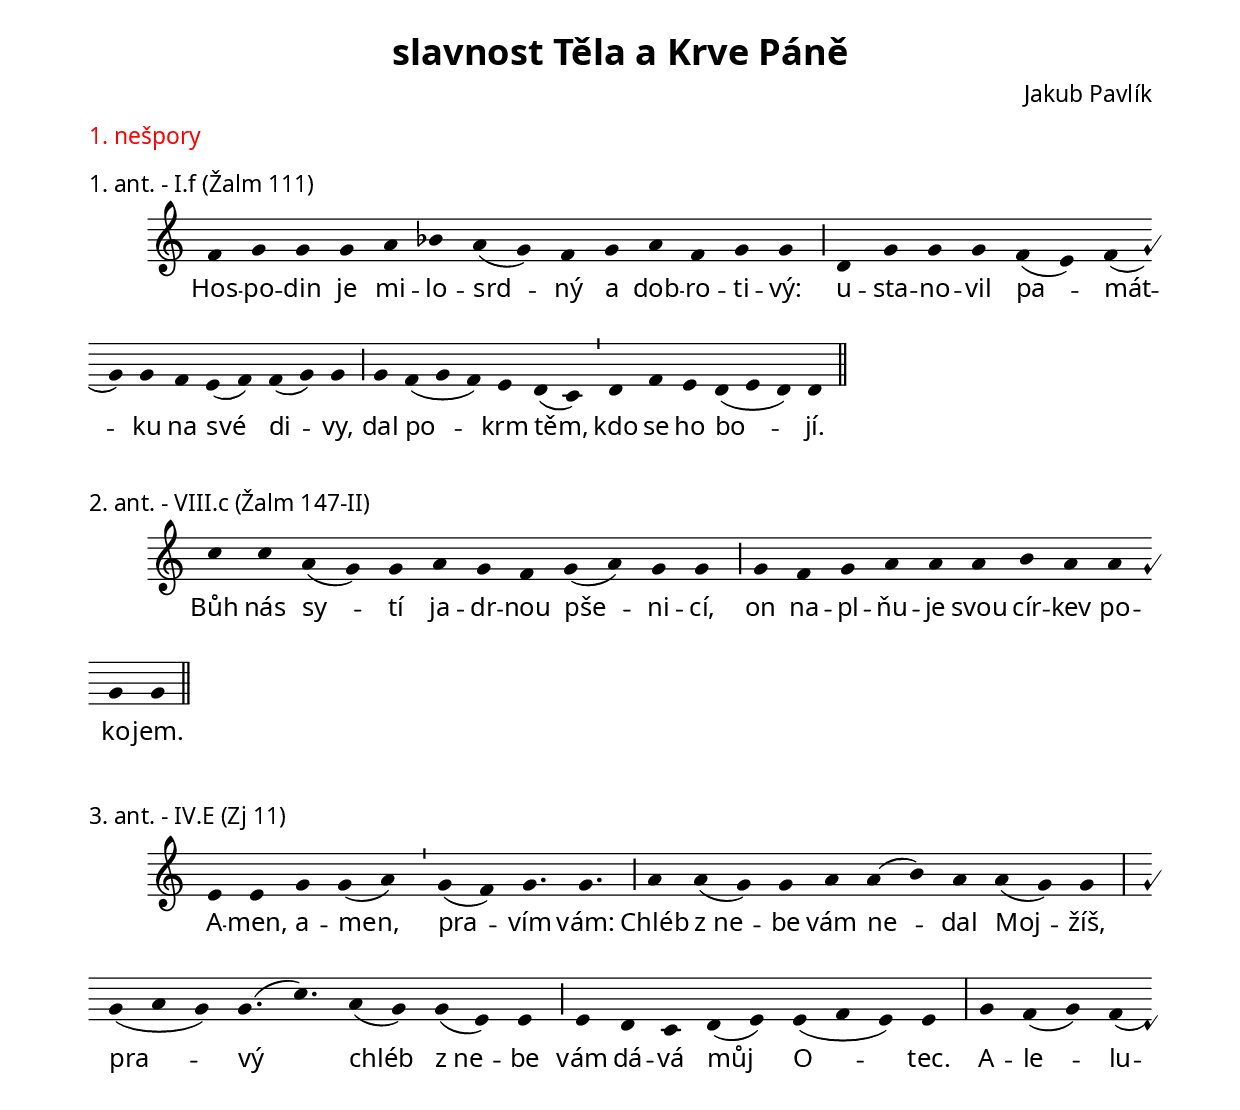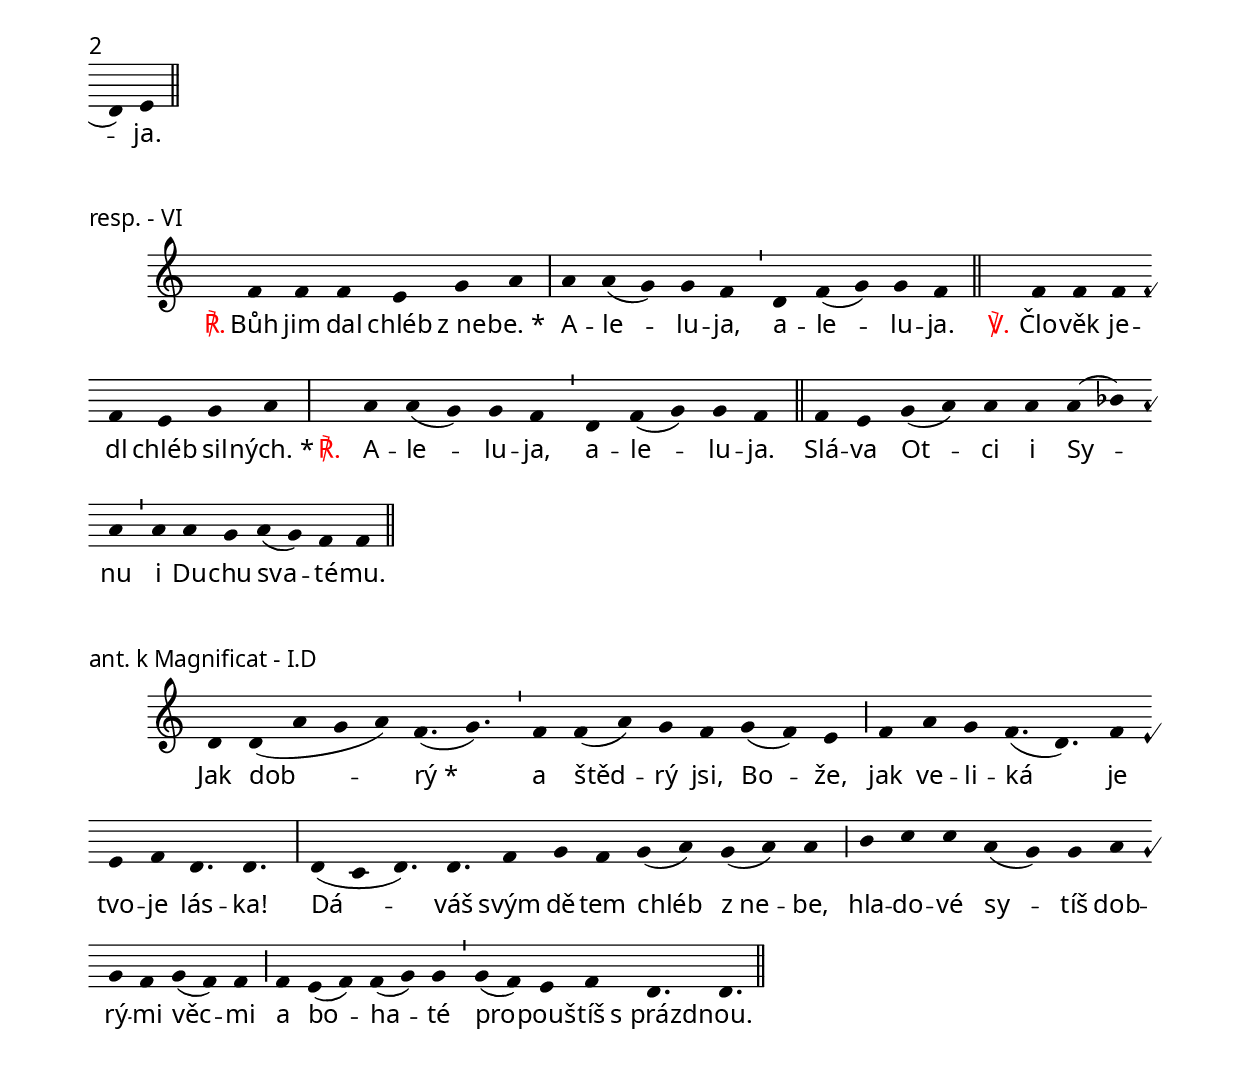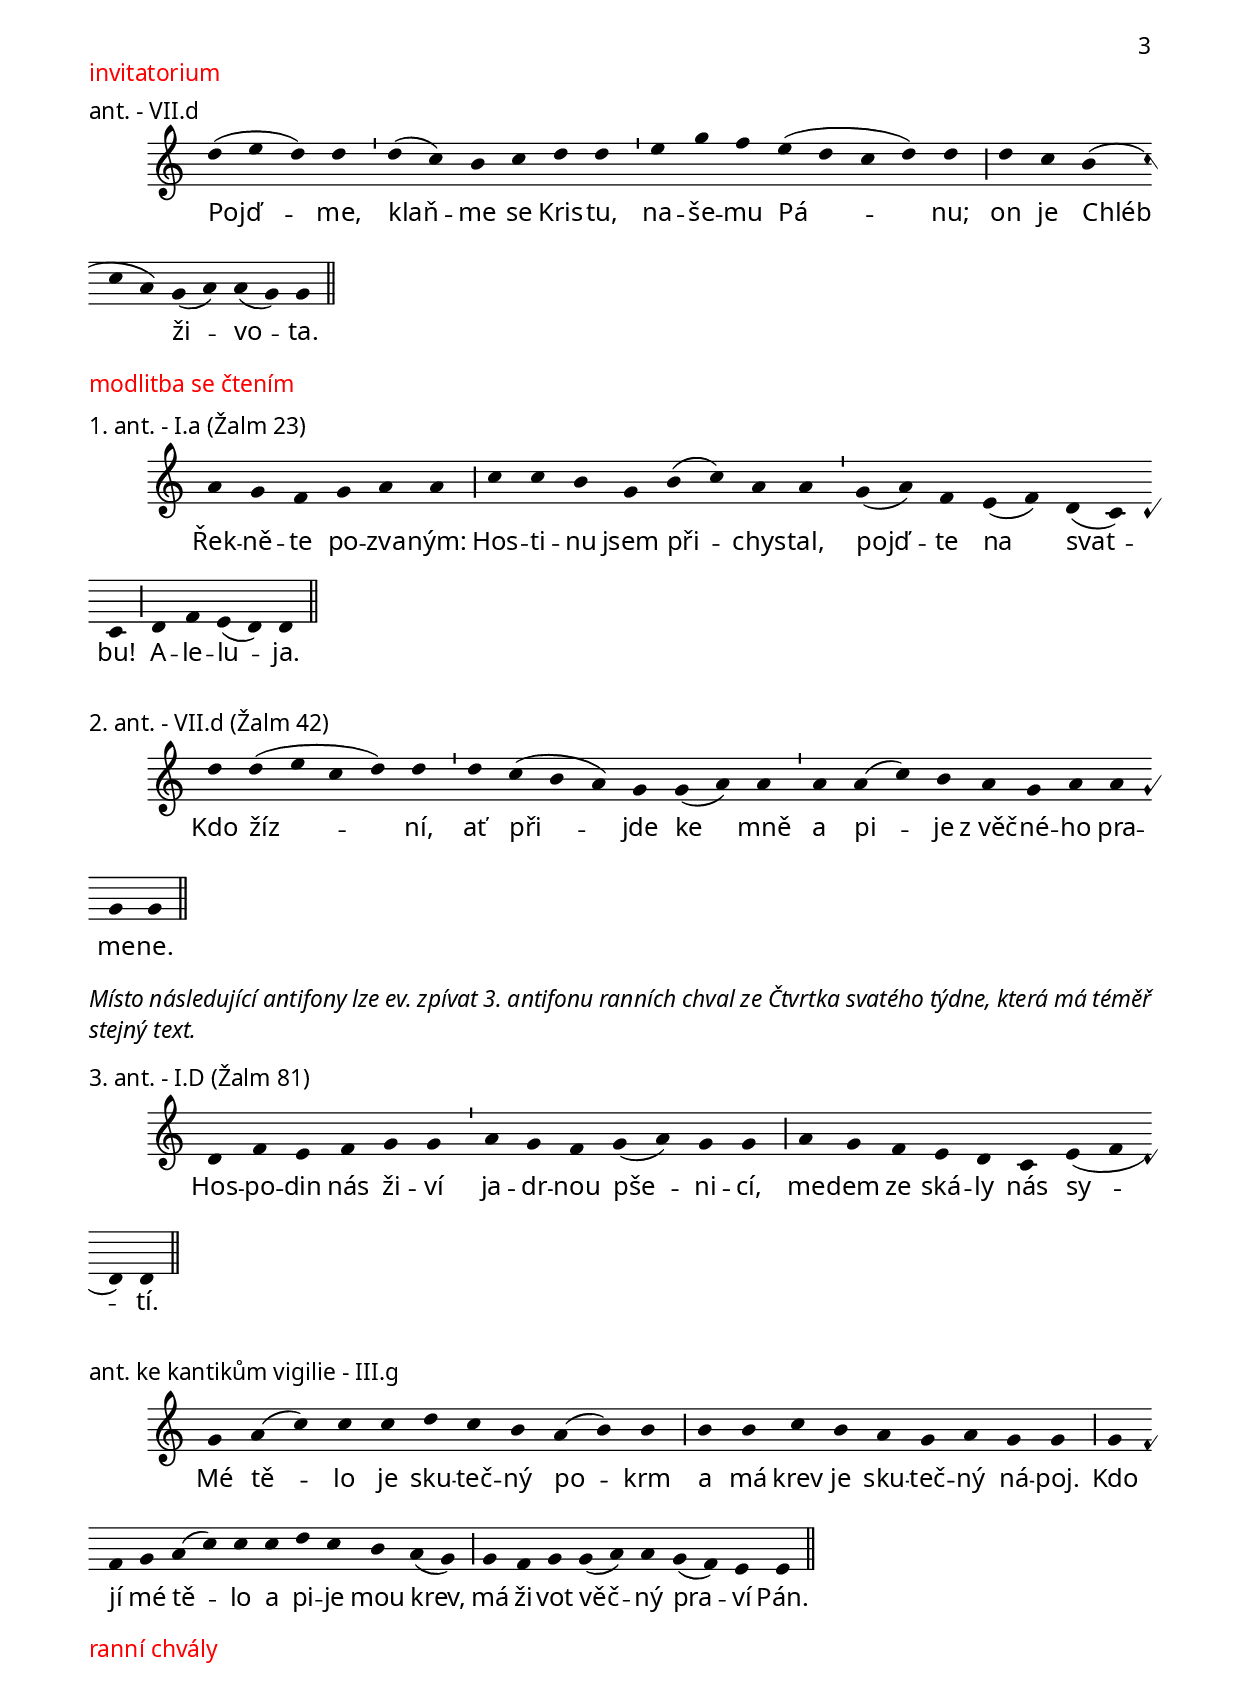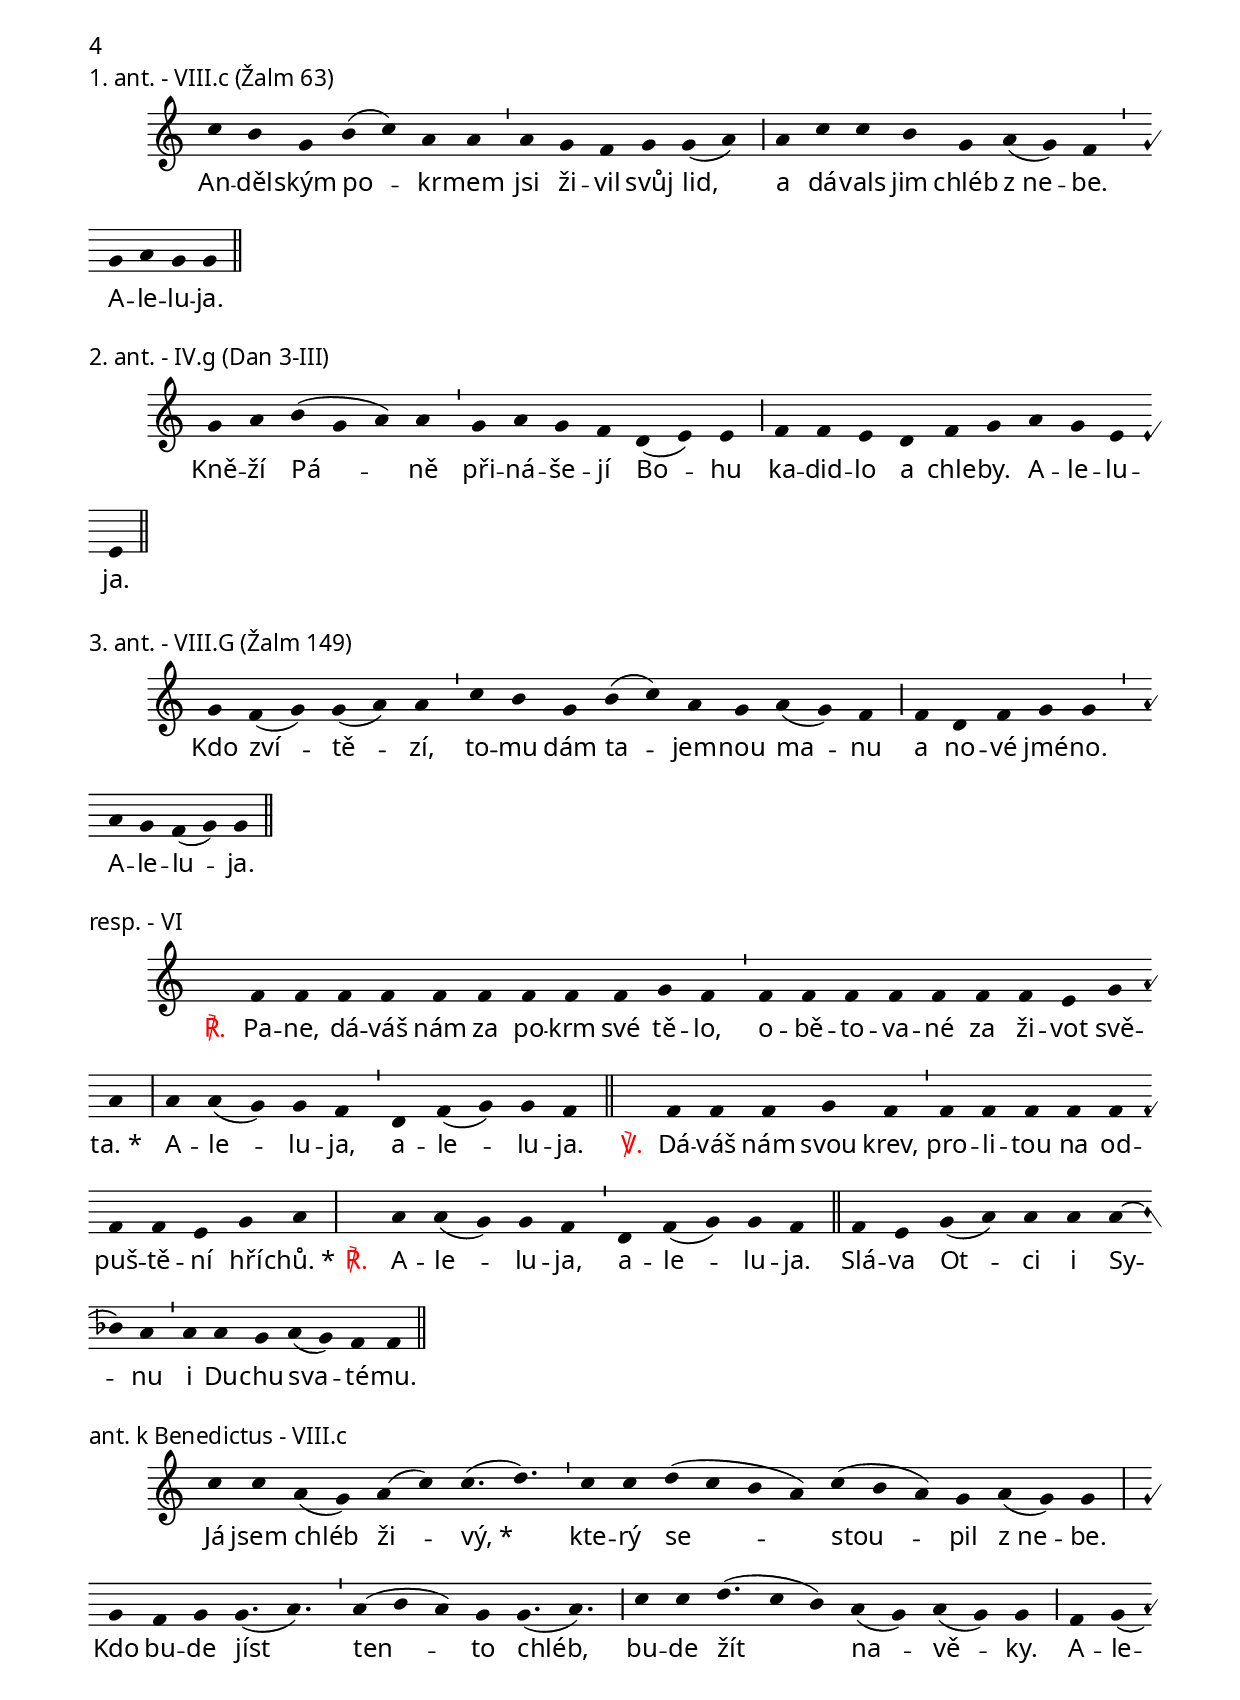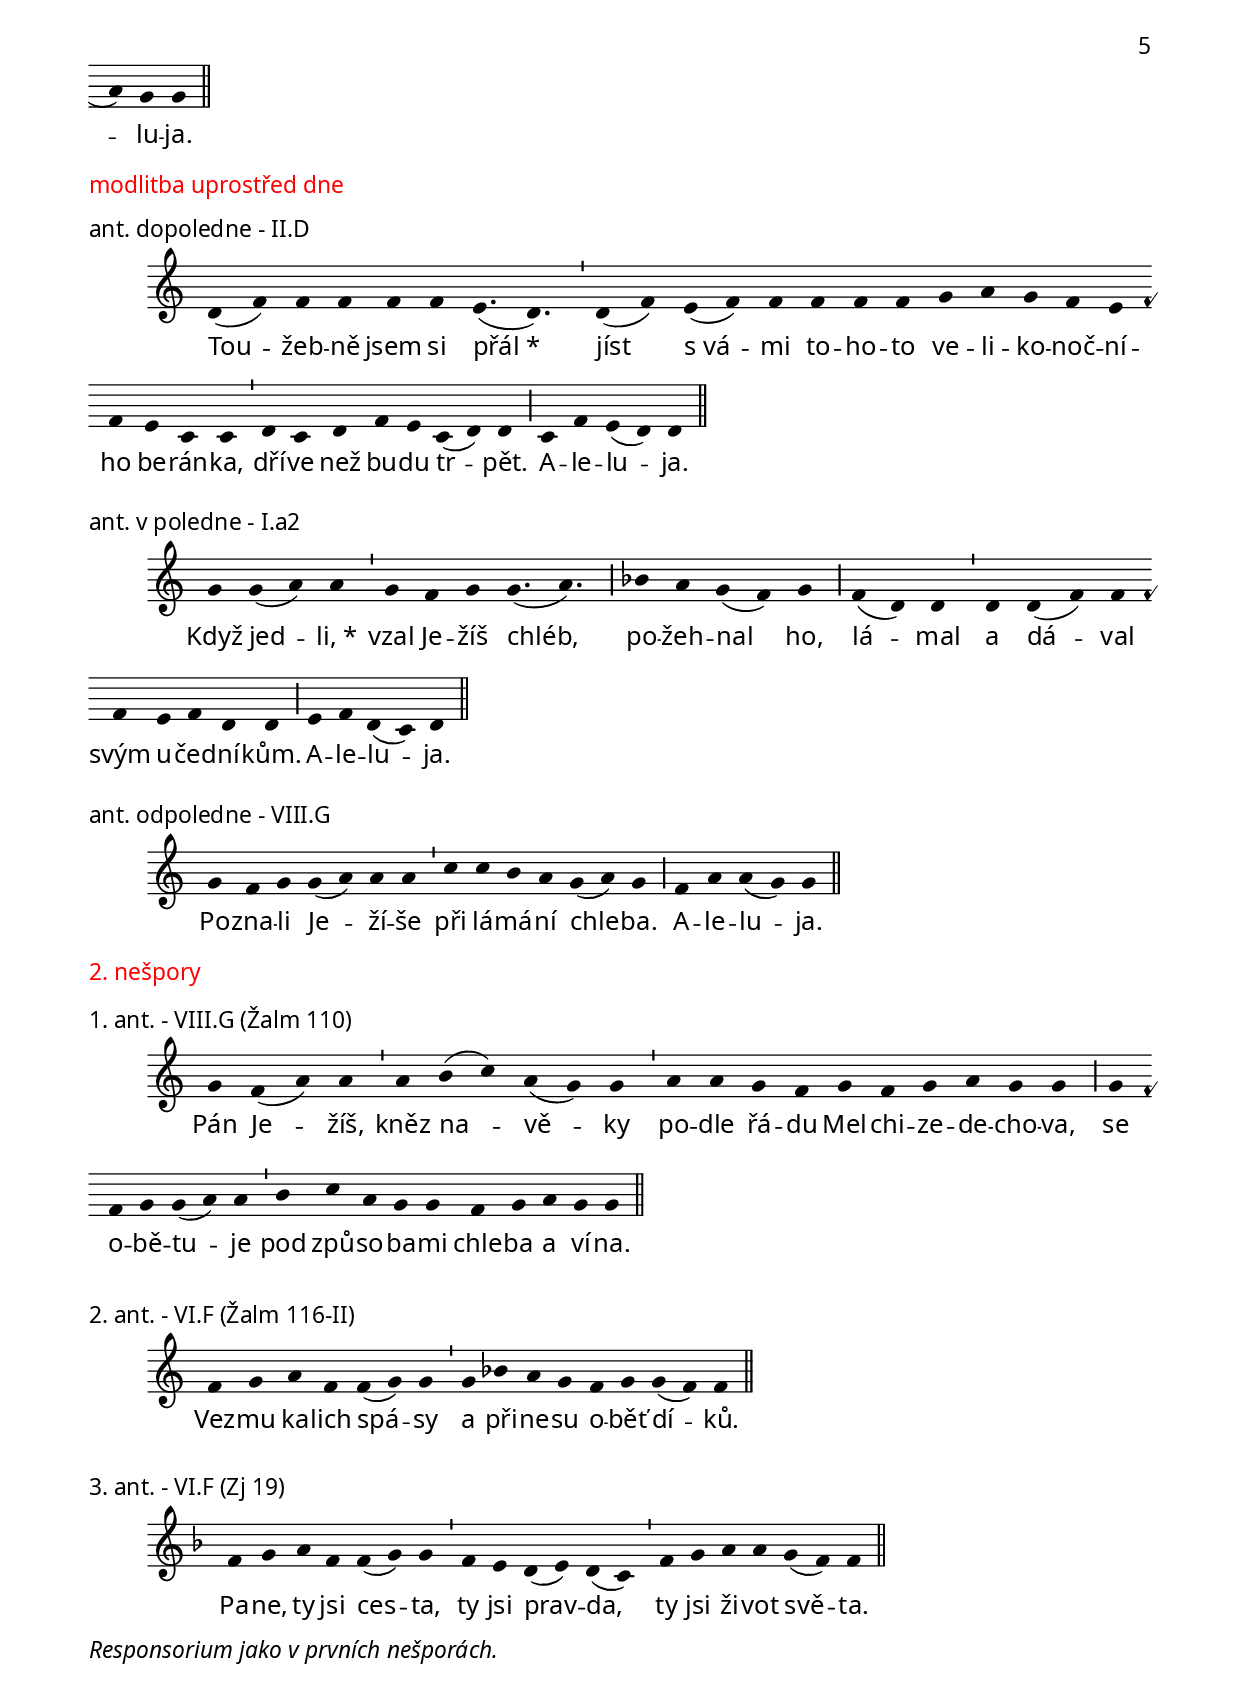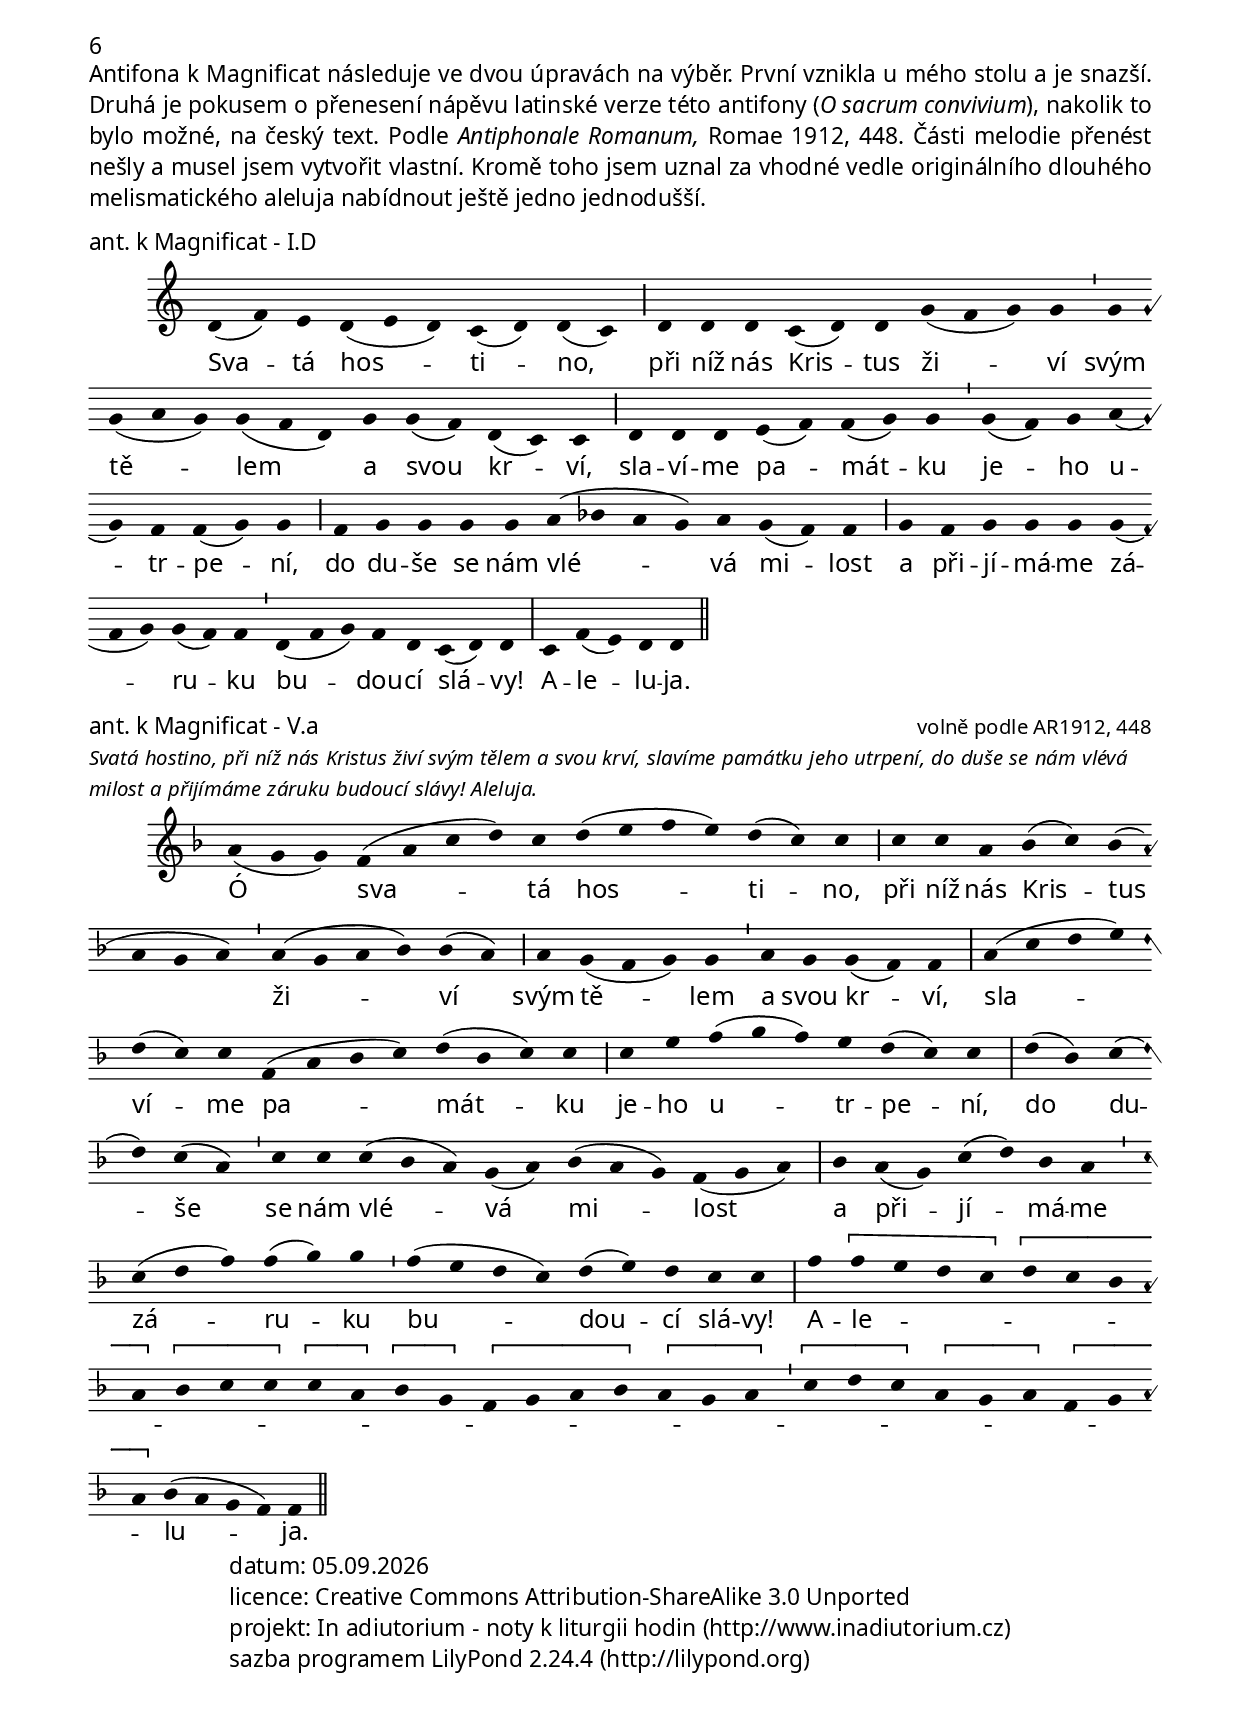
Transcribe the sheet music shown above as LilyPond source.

\version "2.18.0"

\header {
  title = "slavnost Těla a Krve Páně"
  composer = "Jakub Pavlík"
}

\include "spolecne.ly"
\include "dilyresponsorii.ly"

\markup {\nadpisHodinka {"1. nešpory"}}

\score {
  \relative c' {
    \choralniRezim
    f g g g a4 bes a( g) f g a f g g \barMaior
    d g g g f( e) f( g) g f e( f) f( g) g \barMaior
    g f( g f) e d( c) \barMin d f e d( e d) d \barFinalis
  }
  \addlyrics {
    Hos -- po -- din je mi -- lo -- srd -- ný a dob -- ro -- ti -- vý:
    u -- sta -- no -- vil pa -- mát -- ku na své di -- vy,
    dal po -- krm těm, kdo se ho bo -- jí.
  }
  \header {
    quid = "1. ant."
    modus = "I"
    differentia = "f"
    psalmus = "Žalm 111"
    placet = "recituje čistě na g"
    id = "1ne-a1"
    piece = \markup {\sestavTitulek}
  }
}

\score {
  \relative c'' {
    \choralniRezim
    c4 c a( g) g a g f g( a) g g \barMaior
    g f g a a a b a a g g \barFinalis
  }
  \addlyrics {
    Bůh nás sy -- tí ja -- dr -- nou pše -- ni -- cí,
    on na -- pl -- ňu -- je svou cír -- kev po -- ko -- jem.
  }
  \header {
    quid = "2. ant."
    modus = "VIII"
    differentia = "c"
    psalmus = "Žalm 147-II"
    placet = "nevyvážená"
    id = "1ne-a2"
    piece = \markup {\sestavTitulek}
  }
}

\score {
  \relative c' {
    \choralniRezim
    e4 e g g( a) \barMin g( f) g4. g \barMaior
    a4 a( g) g a a( b) a a( g) g \barMax
    g( a g) g4.( c) a4( g) g( e) e \barMaior
    e d c d( e) e( f e) e \barMax
    g f( g) f( d) e \barFinalis
  }
  \addlyrics {
    A -- men, a -- men, pra -- vím vám:
    Chléb z_ne -- be vám ne -- dal Moj -- žíš,
    pra -- vý chléb z_ne -- be vám dá -- vá můj O -- tec.
    A -- le -- lu -- ja.
  }
  \header {
    quid = "3. ant."
    modus = "IV"
    differentia = "E"
    psalmus = "Zj 11"
    placet = "aleluja lépe"
    id = "1ne-a3"
    piece = \markup {\sestavTitulek}
  }
}

\score {
  \relative c' {
    \choralniRezim

    % R
    \neviditelna f
    f4 f f e g a \barMax
    \respVIalelujaResponsum \barFinalis
    % V
    \neviditelna f
    f4 f f f e g a \barMax
    % R
    \neviditelna a
    \respVIalelujaResponsum \barFinalis
    % Slava
    \respVIalelujaDoxologie \barFinalis
  }
  \addlyrics {
    \Response Bůh jim dal chléb z_ne -- be._*
    A -- le -- lu -- ja, a -- le -- lu -- ja.
    \Verse Člo -- věk je -- dl chléb sil -- ných._*
    \Response A -- le -- lu -- ja, a -- le -- lu -- ja.
    \textRespDoxologie
  }
  \header {
    quid = "resp."
    modus = "VI"
    id = "1ne-resp"
    piece = \markup {\sestavTitulekResp}
  }
}

\score {
  \relative c' {
    \choralniRezim
    d4 d( a' g a) f4.( g) \barMin f4 f( a) g f g( f) e \barMaior
    f a g f4.( d) f4 e f d4. d \barMax

    d4( c d4.) d f4 g f g( a) g( a) a \barMaior
    b c c a( g) g a g f g( f) f \barMaior
    f e( f) f( g) g \barMin g( f) e f d4. d \barFinalis
  }
  \addlyrics {
    Jak dob -- rý_* a štěd -- rý jsi, Bo -- že,
    jak ve -- li -- ká je tvo -- je lás -- ka!

    Dá -- váš svým dě -- tem chléb z_ne -- be,
    hla -- do -- vé sy -- tíš dob -- rý -- mi věc -- mi
    a bo -- ha -- té pro -- pouš -- tíš s_prázd -- nou.
  }
  \header {
    quid = "ant. k Magnificat"
    modus = "I"
    differentia = "D"
    psalmus = ""
    id = "1ne-amag"
    piece = \markup {\sestavTitulekBezZalmu}
  }
}

\pageBreak % ZLOM

\markup {\nadpisHodinka {"invitatorium"}}

\score {
  \relative c'' {
    \choralniRezim
    d4( e d) d \barMin
    d( c) b c d d \barMin e g f e( d c d) d \barMaior
    d c b( c a) g( a) a( g) g \barFinalis
  }
  \addlyrics {
    Pojď -- me, klaň -- me se Kris -- tu, na -- še -- mu Pá -- nu;
    on je Chléb ži -- vo -- ta.
  }
  \header {
    quid = "ant."
    modus = "VII"
    differentia = "d"
    psalmus = ""
    fial = "velikonoce_antifony.ly#invit2?zacatek"
    id = "invit"
    piece = \markup {\sestavTitulekBezZalmu}
  }
}

\markup {\nadpisHodinka {"modlitba se čtením"}}

\score {
  \relative c'' {
    \choralniRezim
    a4 g f g a a \barMaior
    c c b g b( c) a a \barMin
    g( a) f e( f) d( c) c \barMaior
    d f e( d) d \barFinalis
  }
  \addlyrics {
    Řek -- ně -- te po -- zva -- ným:
    Hos -- ti -- nu jsem při -- chys -- tal,
    pojď -- te na svat -- bu!
    A -- le -- lu -- ja.
  }
  \header {
    quid = "1. ant."
    modus = "I"
    differentia = "a"
    psalmus = "Žalm 23"
    id = "mc-a1"
    piece = \markup {\sestavTitulek}
  }
}

\score {
  \relative c'' {
    \choralniRezim
    d4 d( e c d) d \barMin
    d c( b a) g g( a) a \barMin
    a a( c) b a g a a g g \barFinalis
  }
  \addlyrics {
    Kdo žíz -- ní,
    ať při -- jde ke mně
    a pi -- je z_věč -- né -- ho pra -- me -- ne.
  }
  \header {
    quid = "2. ant."
    modus = "VII"
    differentia = "d"
    psalmus = "Žalm 42"
    fial = "mezidobi_nejsvsrdce.ly#rch-a1?cast, upravena"
    placet = "se závěrem si zkusit trochu pohrát"
    id = "mc-a2"
    piece = \markup {\sestavTitulek}
  }
}

\markup\justify\italic{
  Místo následující antifony lze ev. zpívat
  3. antifonu ranních chval ze Čtvrtka svatého týdne,
  která má téměř stejný text.
}

\score {
  \relative c' {
    \choralniRezim
    d4 f e f g g \barMin
    a g f g( a) g g \barMaior
    a g f e d c e( f d) d \barFinalis
  }
  \addlyrics {
    Hos -- po -- din nás ži -- ví
    ja -- dr -- nou pše -- ni -- cí,
    me -- dem ze ská -- ly nás sy -- tí.
  }
  \header {
    quid = "3. ant."
    modus = "I"
    differentia = "D"
    psalmus = "Žalm 81"
    id = "mc-a3"
    piece = \markup {\sestavTitulek}
  }
}

\score {
  \relative c'' {
    \choralniRezim
    g4 a( c) c c d c b a( b) b \barMaior
    b b c b a g a g g \barMaior
    g f g a( c) c c d c b a( g) \barMaior
    g f g g( a) a
    g( f) e e \barFinalis
  }
  \addlyrics {
    Mé tě -- lo je sku -- teč -- ný po -- krm
    a má krev je sku -- teč -- ný ná -- poj.
    Kdo jí mé tě -- lo a pi -- je mou krev,
    má ži -- vot věč -- ný
    pra -- ví Pán.
  }
  \header {
    quid = "ant. ke kantikům vigilie"
    modus = "III"
    differentia = "g"
    psalmus = ""
    fial = "antifony/mezidobi_nedeleB_11_20.ly#ne20b-rch-ben?zacatek"
    id = "mc-avig"
    piece = \markup {\sestavTitulekBezZalmu}
  }
}

\markup {\nadpisHodinka {"ranní chvály"}}

\score {
  \relative c'' {
    \choralniRezim
    c4 b g b( c) a a \barMin
    a g f g g( a) \barMaior
    a c c b g a( g) f \barMin
    g a g g \barFinalis
  }
  \addlyrics {
    An -- děl -- ským po -- kr -- mem
    jsi ži -- vil svůj lid,
    a dá -- vals jim chléb z_ne -- be.
    A -- le -- lu -- ja.
  }
  \header {
    quid = "1. ant."
    modus = "VIII"
    differentia = "c"
    psalmus = "Žalm 63"
    id = "rch-a1"
    piece = \markup {\sestavTitulek}
  }
}

\score {
  \relative c'' {
    \choralniRezim
    g4 a b( g a) a \barMin
    g a g f d( e) e \barMaior
    f f e d f g
    a g e e \barFinalis
  }
  \addlyrics {
    Kně -- ží Pá -- ně
    při -- ná -- še -- jí Bo -- hu
    ka -- did -- lo a chle -- by.
    A -- le -- lu -- ja.
  }
  \header {
    quid = "2. ant."
    modus = "IV"
    differentia = "g"
    psalmus = "Dan 3-III"
    id = "rch-a2"
    piece = \markup {\sestavTitulek}
  }
}

\score {
  \relative c'' {
    \choralniRezim
    g4 f( g) g( a) a \barMin
    c b g b( c) a g a( g) f \barMaior
    f d f g g \barMin
    a g f( g) g \barFinalis
  }
  \addlyrics {
    Kdo zví -- tě -- zí,
    to -- mu dám ta -- jem -- nou ma -- nu
    a no -- vé jmé -- no.
    A -- le -- lu -- ja.
  }
  \header {
    quid = "3. ant."
    modus = "VIII"
    differentia = "G"
    psalmus = "Žalm 149"
    id = "rch-a3"
    piece = \markup {\sestavTitulek}
  }
}

\score {
  \relative c' {
    \choralniRezim

    % R
    \neviditelna f
    f4 f f f f f f f f g f \barMin
    f f f f f f f e g a \barMax
    \respVIalelujaResponsum \barFinalis
    % V
    \neviditelna f
    f f f g f \barMin
    f f f f f f f e g a \barMax
    % R
    \neviditelna a
    \respVIalelujaResponsum \barFinalis
    % Slava
    \respVIalelujaDoxologie \barFinalis
  }
  \addlyrics {
    \Response Pa -- ne, dá -- váš nám za po -- krm své tě -- lo, o -- bě -- to -- va -- né za ži -- vot svě -- ta._*
    A -- le -- lu -- ja, a -- le -- lu -- ja.
    \Verse Dá -- váš nám svou krev, pro -- li -- tou na od -- puš -- tě -- ní hří -- chů._*
    \Response A -- le -- lu -- ja, a -- le -- lu -- ja.
    \textRespDoxologie
  }
  \header {
    quid = "resp."
    modus = "VI"
    id = "rch-resp"
    piece = \markup {\sestavTitulekResp}
  }
}

\score {
  \relative c'' {
    \choralniRezim
    c4 c a( g) a( c) c4.( d) \barMin c4 c d( c b a) c( b a) g a( g) g \barMax
    g f g g4.( a) \barMin a4( b a) g g4.( a) \barMaior c4 c d4.( c4 b) a( g) a( g) g \barMaior
    f g( a) g g \barFinalis
  }
  \addlyrics {
    Já jsem chléb ži -- vý,_* kte -- rý se -- stou -- pil z_ne -- be.
    Kdo bu -- de jíst ten -- to chléb, bu -- de žít na -- vě -- ky.
    A -- le -- lu -- ja.
  }
  \header {
    quid = "ant. k Benedictus"
    modus = "VIII"
    differentia = "c"
    psalmus = ""
    id = "rch-aben"
    piece = \markup {\sestavTitulekBezZalmu}
  }
}

\markup {\nadpisHodinka {"modlitba uprostřed dne"}}

\score {
  \relative c' {
    \choralniRezim
    d4( f) f f f f e4.( d) \barMin
    d4( f) e( f) f f f f g a g f e f e c c \barMin
    d c d f e c( d) d \barMaior
    c f e( d) d \barFinalis
  }
  \addlyrics {
    Tou -- žeb -- ně jsem si přál_*
    jíst s_vá -- mi to -- ho -- to ve -- li -- ko -- noč -- ní -- ho be -- rán -- ka,
    dří -- ve než bu -- du tr -- pět.
    A -- le -- lu -- ja.
  }
  \header {
    quid = "ant. dopoledne"
    modus = "II"
    differentia = "D"
    psalmus = ""
    id = "up-tercie"
    fons = "Svatý týden, čtvrtek, ad Benedictus; přidáno aleluja"
    fial = "pust_svatytyden.ly#ct-rch-aben?+aleluja"
    piece = \markup {\sestavTitulekBezZalmu}
  }
}

\score {
  \relative c'' {
    \choralniRezim
    g4 g( a) a \barMin g f g g4.( a) \barMaior
    bes4 a g( f) g \barMaior
    f( d) d \barMin d d( f) f f e f d d \barMaior
    e f d( c) d \barFinalis
  }
  \addlyrics {
    Když jed -- li,_* vzal Je -- žíš chléb,
    po -- žeh -- nal ho,
    lá -- mal a dá -- val svým u -- čed -- ní -- kům.
    A -- le -- lu -- ja.
  }
  \header {
    quid = "ant. v poledne"
    modus = "I"
    differentia = "a2"
    psalmus = ""
    id = "up-sexta"
    fial = "pust_triduum.ly#ct-nesp-mag?+aleluja"
    piece = \markup {\sestavTitulekBezZalmu}
  }
}

\score {
  \relative c'' {
    \choralniRezim
    g4 f g g( a) a a \barMin
    c c b a g( a) g \barMaior
    f a a( g) g \barFinalis
  }
  \addlyrics {
    Po -- zna -- li Je -- ží -- še
    při lá -- má -- ní chle -- ba.
    A -- le -- lu -- ja.
  }
  \header {
    quid = "ant. odpoledne"
    modus = "VIII"
    differentia = "G"
    psalmus = ""
    id = "up-nona"
    piece = \markup {\sestavTitulekBezZalmu}
  }
}

\markup {\nadpisHodinka {"2. nešpory"}}

\score {
  \relative c'' {
    \choralniRezim
    g4 f( a) a \barMin
    a b( c) a( g) g \barMin
    a a g f g f g a g g \barMaior
    g f g g( a) a \barMin
    b c a g g f g a g g \barFinalis
  }
  \addlyrics {
    Pán Je -- žíš,
    kněz na -- vě -- ky
    po -- dle řá -- du Mel -- chi -- ze -- de -- cho -- va,
    se o -- bě -- tu -- je
    pod způ -- so -- ba -- mi chle -- ba a ví -- na.
  }
  \header {
    quid = "1. ant."
    modus = "VIII"
    differentia = "G"
    psalmus = "Žalm 110"
    id = "2ne-a1"
    piece = \markup {\sestavTitulek}
  }
}

\score {
  \relative c' {
    \choralniRezim
    f4 g a f f( g) g \barMin
    g bes a g f g g( f) f \barFinalis
  }
  \addlyrics {
    Vez -- mu ka -- lich spá -- sy
    a při -- ne -- su o -- běť dí -- ků.
  }
  \header {
    quid = "2. ant."
    modus = "VI"
    differentia = "F"
    psalmus = "Žalm 116-II"
    id = "2ne-a2"
    piece = \markup {\sestavTitulek}
  }
}

\score {
  \relative c' {
    \key f \major
    \choralniRezim
    f4 g a f f( g) g \barMin
    f e d( e) d( c) \barMin
    f g a a g( f) f \barFinalis
  }
  \addlyrics {
    Pa -- ne, ty jsi ces -- ta,
    ty jsi prav -- da,
    ty jsi ži -- vot svě -- ta.
  }
  \header {
    quid = "3. ant."
    modus = "VI"
    differentia = "F"
    psalmus = "Zj 19"
    id = "2ne-a3"
    piece = \markup {\sestavTitulek}
  }
}

\markup\italic{Responsorium jako v prvních nešporách.}

\pageBreak

\markup\justify{Antifona k Magnificat následuje ve dvou úpravách
na výběr. První vznikla u mého stolu a je snazší.
Druhá je pokusem o přenesení nápěvu latinské verze této antifony
\concat{( \italic{"O sacrum convivium"} ),} nakolik to bylo možné,
na český text. Podle \italic{Antiphonale Romanum,} Romae 1912, 448.

Části melodie přenést nešly a musel jsem vytvořit
vlastní. Kromě toho jsem uznal za vhodné vedle originálního
dlouhého melismatického aleluja nabídnout ještě jedno jednodušší.}

\score {
  \relative c' {
    \choralniRezim
    d( f) e d( e d) c( d) d( c) \barMaior
    d d d c( d) d g( f g) g \barMin g g( a g) g( f d) g g( f) d( c) c \barMaior
    d d d e( f) f( g) g \barMin g( f) g a( g) f f( g) g \barMaior
    f g g g g a( bes a g) a g( f) f \barMaior
    g f g g g g( f g) g( f) f \barMin d( f g) f d c( d) d \barMax
    c f( e) d d \barFinalis
  }
  \addlyrics {
    % Jedno dlouhe rozvite osloveni - bez jakehokoli nasledneho
    % sdeleni.
    Sva -- tá hos -- ti -- no,
    při níž nás Kris -- tus ži -- ví svým tě -- lem a svou kr -- ví,
    sla -- ví -- me pa -- mát -- ku je -- ho u -- tr -- pe -- ní,
    do du -- še se nám vlé -- vá mi -- lost
    a při -- jí -- má -- me zá -- ru -- ku bu -- dou -- cí slá -- vy!
    A -- le -- lu -- ja.
  }
  \header {
    quid = "ant. k Magnificat"
    modus = "I"
    differentia = "D"
    psalmus = ""
    placet = "na více místech působí ploše; obzvlášť divná je část _a přijímáme záruku_"
    id = "2ne-amag-var1"
    piece = \markup {\sestavTitulekBezZalmu}
  }
}

\score {
  \relative c'' {
    \choralniRezim
    \key f \major
    a4( g g) f4( a c d) c d( e f e) d( c) c \barMaior
    c c a bes( c) bes( a g a) \barMin a( g a bes) bes( a) \barMaior a g( f g) g \barMin a g g( f) f \barMax

    a( c d e) d( c) c f,( a bes c) d( bes c) c \barMaior
    c e f( g f) e d( c) c \barMax

    d( bes) c( d) c( a) \barMin c c c( bes a) g( a)
    bes( a g) f( g a) \barMax

    bes a( g) c( d) bes a \barMin
    c( d f) f( g) g \barMin f( e d c) d( e) d c c \barMax

    f
    \once \override Slur.stencil = ##f
    \[ f( e d c \] \[ d c bes a \] \[ bes c c \] \[ c a \] \[ bes g \]  \[ f g a bes \] \[ a g a \] \barMin
    \[ c d c \] \[ a g a \] \[ f g a) \]
    bes( a g f) f \barFinalis
  }
  \addlyrics {
    % Jedno dlouhe rozvite osloveni - bez jakehokoli nasledneho
    % sdeleni.
    Ó sva -- tá hos -- ti -- no,
    při níž nás Kris -- tus ži -- ví svým tě -- lem a svou kr -- ví,

    sla -- ví -- me pa -- mát -- ku je -- ho u -- tr -- pe -- ní,

    do du -- še se nám vlé -- vá mi -- lost

    a při -- jí -- má -- me zá -- ru -- ku bu -- dou -- cí slá -- vy!

    A -- le -- lu -- ja.
  }
  \header {
    textus_approbatus = "Svatá hostino,
    při níž nás Kristus živí svým tělem a svou krví,
    slavíme památku jeho utrpení,
    do duše se nám vlévá milost
    a přijímáme záruku budoucí slávy! Aleluja."
    fons_externus = "volně podle AR1912, 448"
    quid = "ant. k Magnificat"
    modus = "V"
    differentia = "a"
    psalmus = ""
    id = "2ne-amag-var2"
    piece = \markup {\sestavTitulekBezZalmu}
  }
}
